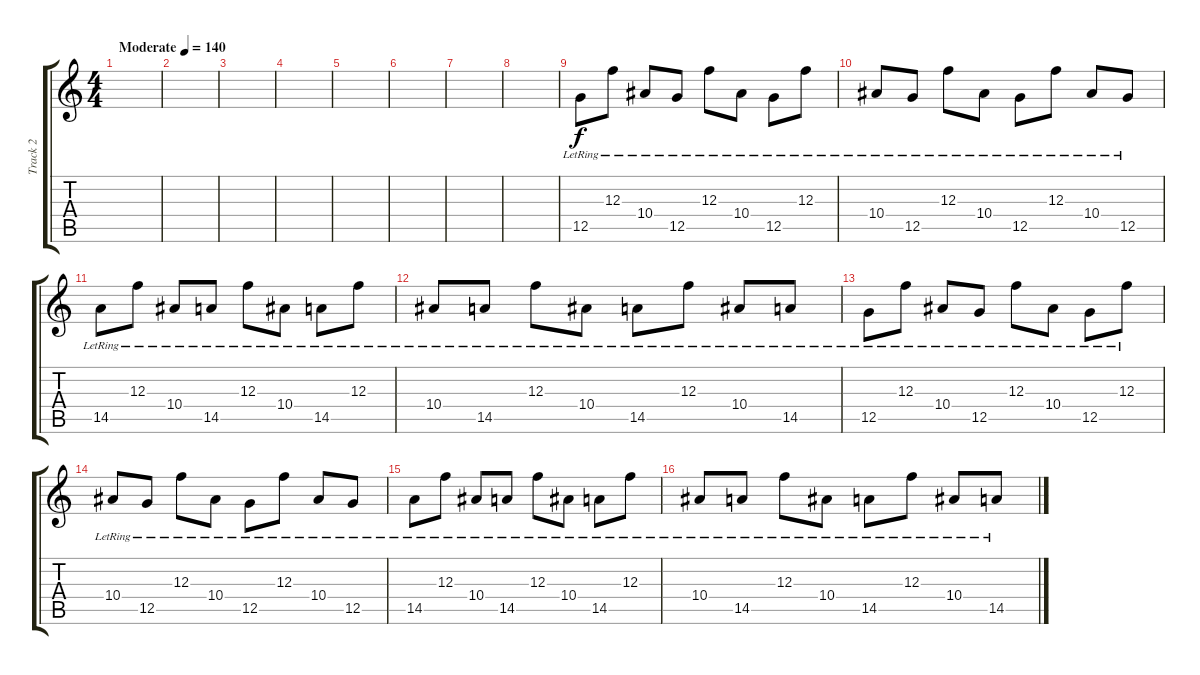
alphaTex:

\track ("Track 2" "Track 2") {instrument electricguitarmuted}
\staff {score tabs}
\tuning (D4 A3 F3 C3 G2 C2) {hide}
\ts (4 4)
\tempo (140 "Moderate")
\clef g2
\ks c
|
|
|
|
|
|
|
|
12.5{lr}.8 12.3{lr}.8 10.4{lr}.8 12.5{lr}.8 12.3{lr}.8 10.4{lr}.8 12.5{lr}.8 12.3{lr}.8 |
10.4{lr}.8 12.5{lr}.8 12.3{lr}.8 10.4{lr}.8 12.5{lr}.8 12.3{lr}.8 10.4{lr}.8 12.5{lr}.8 |
14.5{lr}.8 12.3{lr}.8 10.4{lr}.8 14.5{lr}.8 12.3{lr}.8 10.4{lr}.8 14.5{lr}.8 12.3{lr}.8 |
10.4{lr}.8 14.5{lr}.8 12.3{lr}.8 10.4{lr}.8 14.5{lr}.8 12.3{lr}.8 10.4{lr}.8 14.5{lr}.8 |
12.5{lr}.8 12.3{lr}.8 10.4{lr}.8 12.5{lr}.8 12.3{lr}.8 10.4{lr}.8 12.5{lr}.8 12.3{lr}.8 |
10.4{lr}.8 12.5{lr}.8 12.3{lr}.8 10.4{lr}.8 12.5{lr}.8 12.3{lr}.8 10.4{lr}.8 12.5{lr}.8 |
14.5{lr}.8 12.3{lr}.8 10.4{lr}.8 14.5{lr}.8 12.3{lr}.8 10.4{lr}.8 14.5{lr}.8 12.3{lr}.8 |
10.4{lr}.8 14.5{lr}.8 12.3{lr}.8 10.4{lr}.8 14.5{lr}.8 12.3{lr}.8 10.4{lr}.8 14.5{lr}.8
